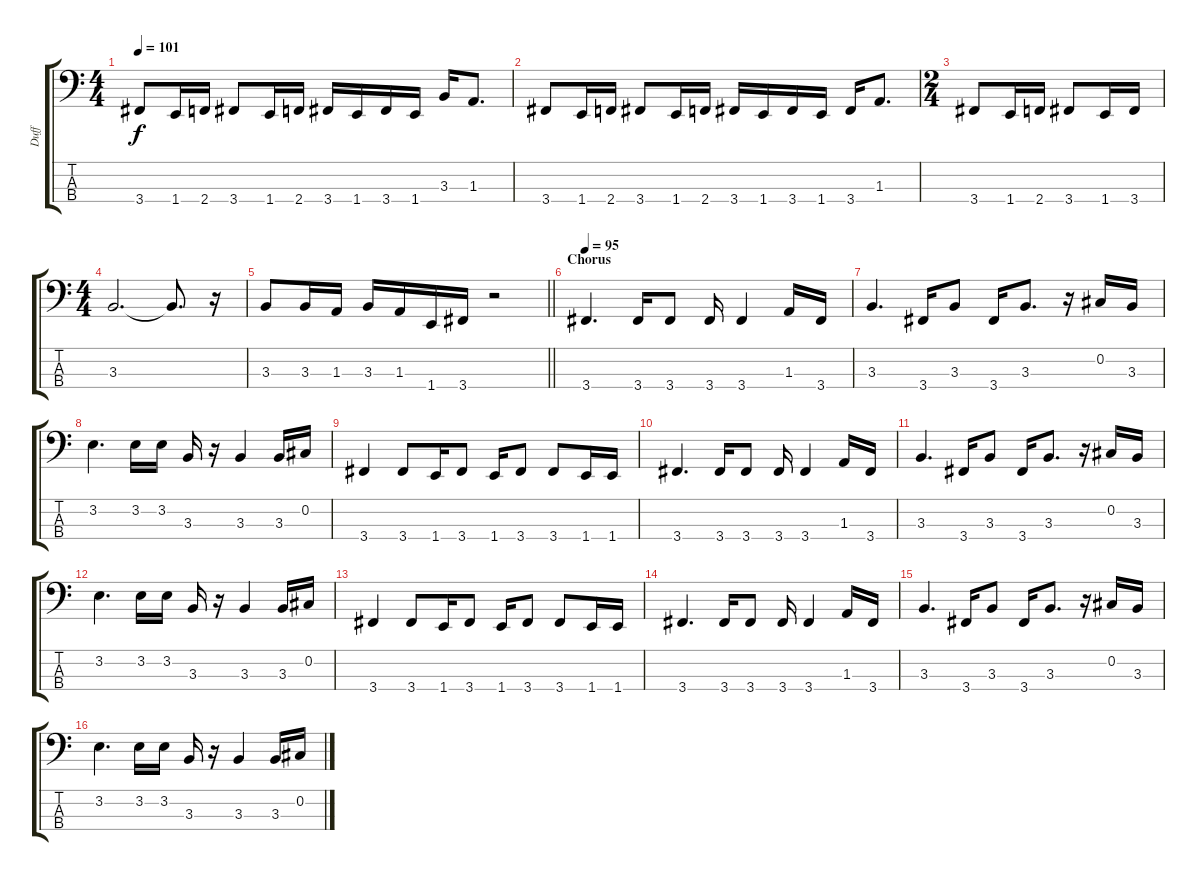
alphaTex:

\track ("Duff" "Duff") {instrument electricbasspick}
\staff {score tabs}
\tuning (Gb2 Db2 Ab1 Eb1) {hide}
\ts (4 4)
\tempo 101
\clef f4
\ks c
3.4.8{dy f} 1.4.16 2.4.16 3.4.8 1.4.16 2.4.16 3.4.16 1.4.16 3.4.16 1.4.16 3.3.16 1.3.8{d} |
3.4.8 1.4.16 2.4.16 3.4.8 1.4.16 2.4.16 3.4.16 1.4.16 3.4.16 1.4.16 3.4.16 1.3.8{d} |
\ts (2 4)
3.4.8 1.4.16 2.4.16 3.4.8 1.4.16 3.4.16 |
\ts (4 4)
3.3.2{d} 3.3{t}.8{d} r.16 |
\barLineRight lightlight
3.3.8 3.3.16 1.3.16 3.3.16 1.3.16 1.4.16 3.4.16 r.2 |
\section ("" "Chorus")
\tempo 95
3.4.4{d} 3.4.16 3.4.8 3.4.16 3.4.4 1.3.16 3.4.16 |
3.3.4{d} 3.4.16 3.3.8 3.4.16 3.3.8{d} r.16 0.2.16 3.3.16 |
3.2.4{d} 3.2.16 3.2.16 3.3.16 r.16 3.3.4 3.3.16 0.2.16 |
3.4.4 3.4.8 1.4.16 3.4.8 1.4.16 3.4.8 3.4.8 1.4.16 1.4.16 |
3.4.4{d} 3.4.16 3.4.8 3.4.16 3.4.4 1.3.16 3.4.16 |
3.3.4{d} 3.4.16 3.3.8 3.4.16 3.3.8{d} r.16 0.2.16 3.3.16 |
3.2.4{d} 3.2.16 3.2.16 3.3.16 r.16 3.3.4 3.3.16 0.2.16 |
3.4.4 3.4.8 1.4.16 3.4.8 1.4.16 3.4.8 3.4.8 1.4.16 1.4.16 |
3.4.4{d} 3.4.16 3.4.8 3.4.16 3.4.4 1.3.16 3.4.16 |
3.3.4{d} 3.4.16 3.3.8 3.4.16 3.3.8{d} r.16 0.2.16 3.3.16 |
3.2.4{d} 3.2.16 3.2.16 3.3.16 r.16 3.3.4 3.3.16 0.2.16
